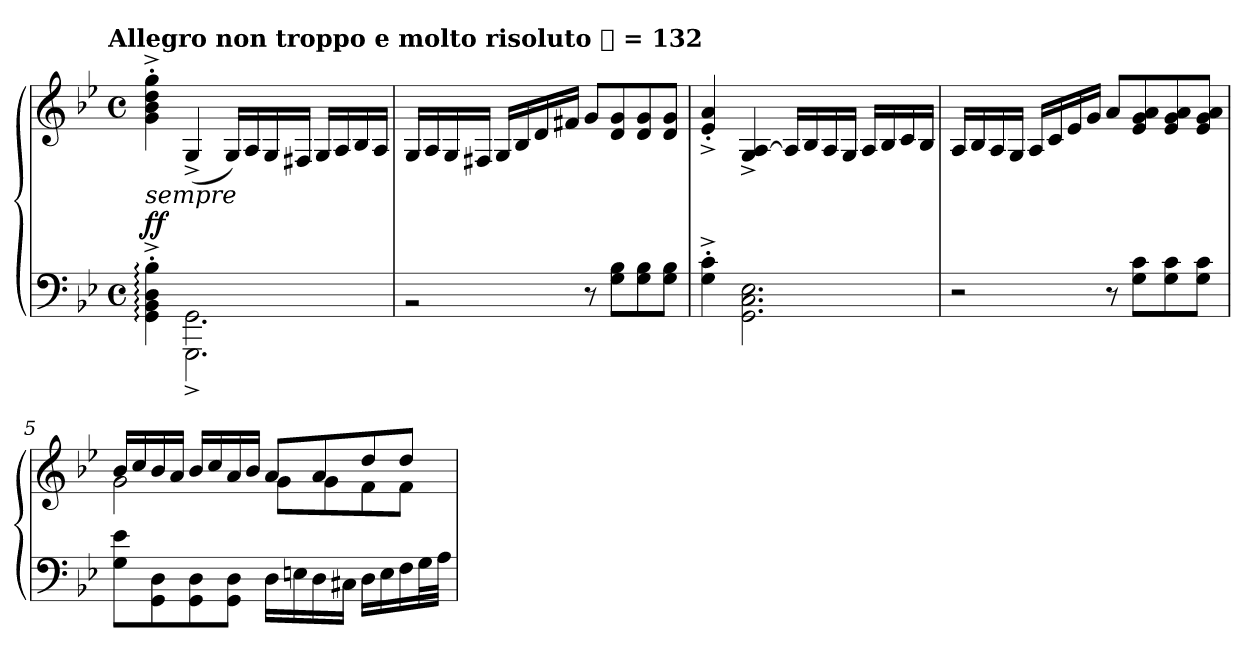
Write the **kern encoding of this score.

**kern	**kern	**dynam
*part1	*part1	*part1
*staff2	*staff1	*staff1/2
*clefF4	*clefG2	*
*k[b-e-]	*k[b-e-]	*
!!LO:TX:omd:t=Allegro non troppo e molto risoluto 𝅘𝅥 = 132
*M4/4	*M4/4	*
*met(c)	*met(c)	*
*MM132	*MM132	*
=1	=1	=1
*^	*	*
!LO:TX:a:i:t=sempre	!	!	!
!	!	!	!LO:DY:a=2
4GG:'^\ 4BB-:'^\ 4D:'^\ 4B-:'^\	4ryy	4g'^\ 4b-'^\ 4dd'^\ 4gg'^\	ff
2.GG\	2.GGG^\	(>4G^/	.
.	.	16G/LL)	.
.	.	16A/	.
.	.	16G/	.
.	.	16F#X/JJ	.
.	.	16G/LL	.
.	.	16A/	.
.	.	16B-/	.
.	.	16A/JJ	.
*v	*v	*	*
=2	=2	=2
2rBB	16G/LL	.
.	16A/	.
.	16G/	.
.	16F#X/JJ	.
.	16G/LL	.
.	16B-/	.
.	16d/	.
.	16f#X/JJ	.
8r	8g/L	.
8G\ 8B-\L	8d/ 8g/	.
8G\ 8B-\	8d/ 8g/	.
8G\ 8B-\J	8d/ 8g/J	.
!!LO:LB:g=z
=3	=3	=3
4G'^\ 4c'^\	4e-'^/ 4a'^/	.
2.GG\ 2.C\ 2.E-\	4G^/ [4A^/	.
.	16A/LL]	.
.	16B-/	.
.	16A/	.
.	16G/JJ	.
.	16A/LL	.
.	16B-/	.
.	16c/	.
.	16B-/JJ	.
=4	=4	=4
2r	16A/LL	.
.	16B-/	.
.	16A/	.
.	16G/JJ	.
.	16A/LL	.
.	16c/	.
.	16e-/	.
.	16g/JJ	.
8r	8a/L	.
8G\ 8c\L	8e-/ 8g/ 8a/	.
8G\ 8c\	8e-/ 8g/ 8a/	.
8G\ 8c\J	8e-/ 8g/ 8a/J	.
=5	=5	=5
*	*^	*
8G\ 8e-\L	16b-/LL	2g\	.
.	16cc/	.	.
8GG\ 8D\	16b-/	.	.
.	16a/JJ	.	.
8GG\ 8D\	16b-/LL	.	.
.	16cc/	.	.
8GG\ 8D\J	16a/	.	.
.	16b-/JJ	.	.
16D\LL	8a/L	8g\L	.
16En\	.	.	.
16D\	8a/	8g\	.
16C#X\JJ	.	.	.
16D\LL	8dd/	8f\	.
16E\	.	.	.
16F\	8dd/J	8f\J	.
32G\L	.	.	.
32A\JJJ	.	.	.
*	*v	*v	*
=	=	=
*-	*-	*-
